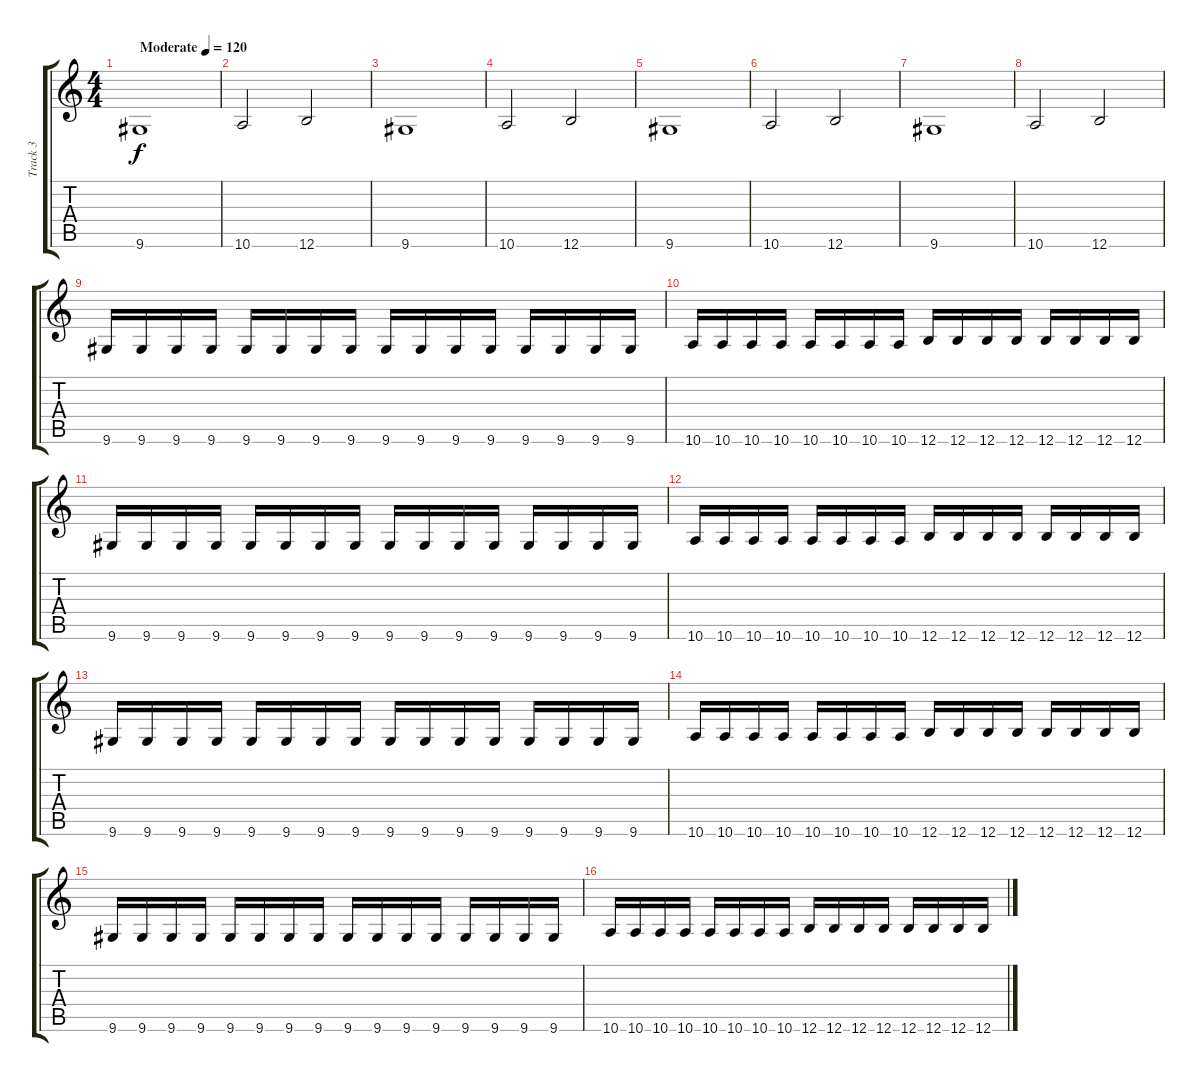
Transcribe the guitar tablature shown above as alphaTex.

\track ("Track 3" "Track 3") {instrument electricbasspick}
\staff {score tabs}
\tuning (Db4 Ab3 E3 B2 Gb2 B1) {hide}
\ts (4 4)
\tempo (120 "Moderate")
\clef g2
\ks c
9.6.1{dy f instrument electricbasspick} |
10.6.2 12.6.2 |
9.6.1 |
10.6.2 12.6.2 |
9.6.1 |
10.6.2 12.6.2 |
9.6.1 |
10.6.2 12.6.2 |
9.6.16 9.6.16 9.6.16 9.6.16 9.6.16 9.6.16 9.6.16 9.6.16 9.6.16 9.6.16 9.6.16 9.6.16 9.6.16 9.6.16 9.6.16 9.6.16 |
10.6.16 10.6.16 10.6.16 10.6.16 10.6.16 10.6.16 10.6.16 10.6.16 12.6.16 12.6.16 12.6.16 12.6.16 12.6.16 12.6.16 12.6.16 12.6.16 |
9.6.16 9.6.16 9.6.16 9.6.16 9.6.16 9.6.16 9.6.16 9.6.16 9.6.16 9.6.16 9.6.16 9.6.16 9.6.16 9.6.16 9.6.16 9.6.16 |
10.6.16 10.6.16 10.6.16 10.6.16 10.6.16 10.6.16 10.6.16 10.6.16 12.6.16 12.6.16 12.6.16 12.6.16 12.6.16 12.6.16 12.6.16 12.6.16 |
9.6.16 9.6.16 9.6.16 9.6.16 9.6.16 9.6.16 9.6.16 9.6.16 9.6.16 9.6.16 9.6.16 9.6.16 9.6.16 9.6.16 9.6.16 9.6.16 |
10.6.16 10.6.16 10.6.16 10.6.16 10.6.16 10.6.16 10.6.16 10.6.16 12.6.16 12.6.16 12.6.16 12.6.16 12.6.16 12.6.16 12.6.16 12.6.16 |
9.6.16 9.6.16 9.6.16 9.6.16 9.6.16 9.6.16 9.6.16 9.6.16 9.6.16 9.6.16 9.6.16 9.6.16 9.6.16 9.6.16 9.6.16 9.6.16 |
10.6.16 10.6.16 10.6.16 10.6.16 10.6.16 10.6.16 10.6.16 10.6.16 12.6.16 12.6.16 12.6.16 12.6.16 12.6.16 12.6.16 12.6.16 12.6.16
